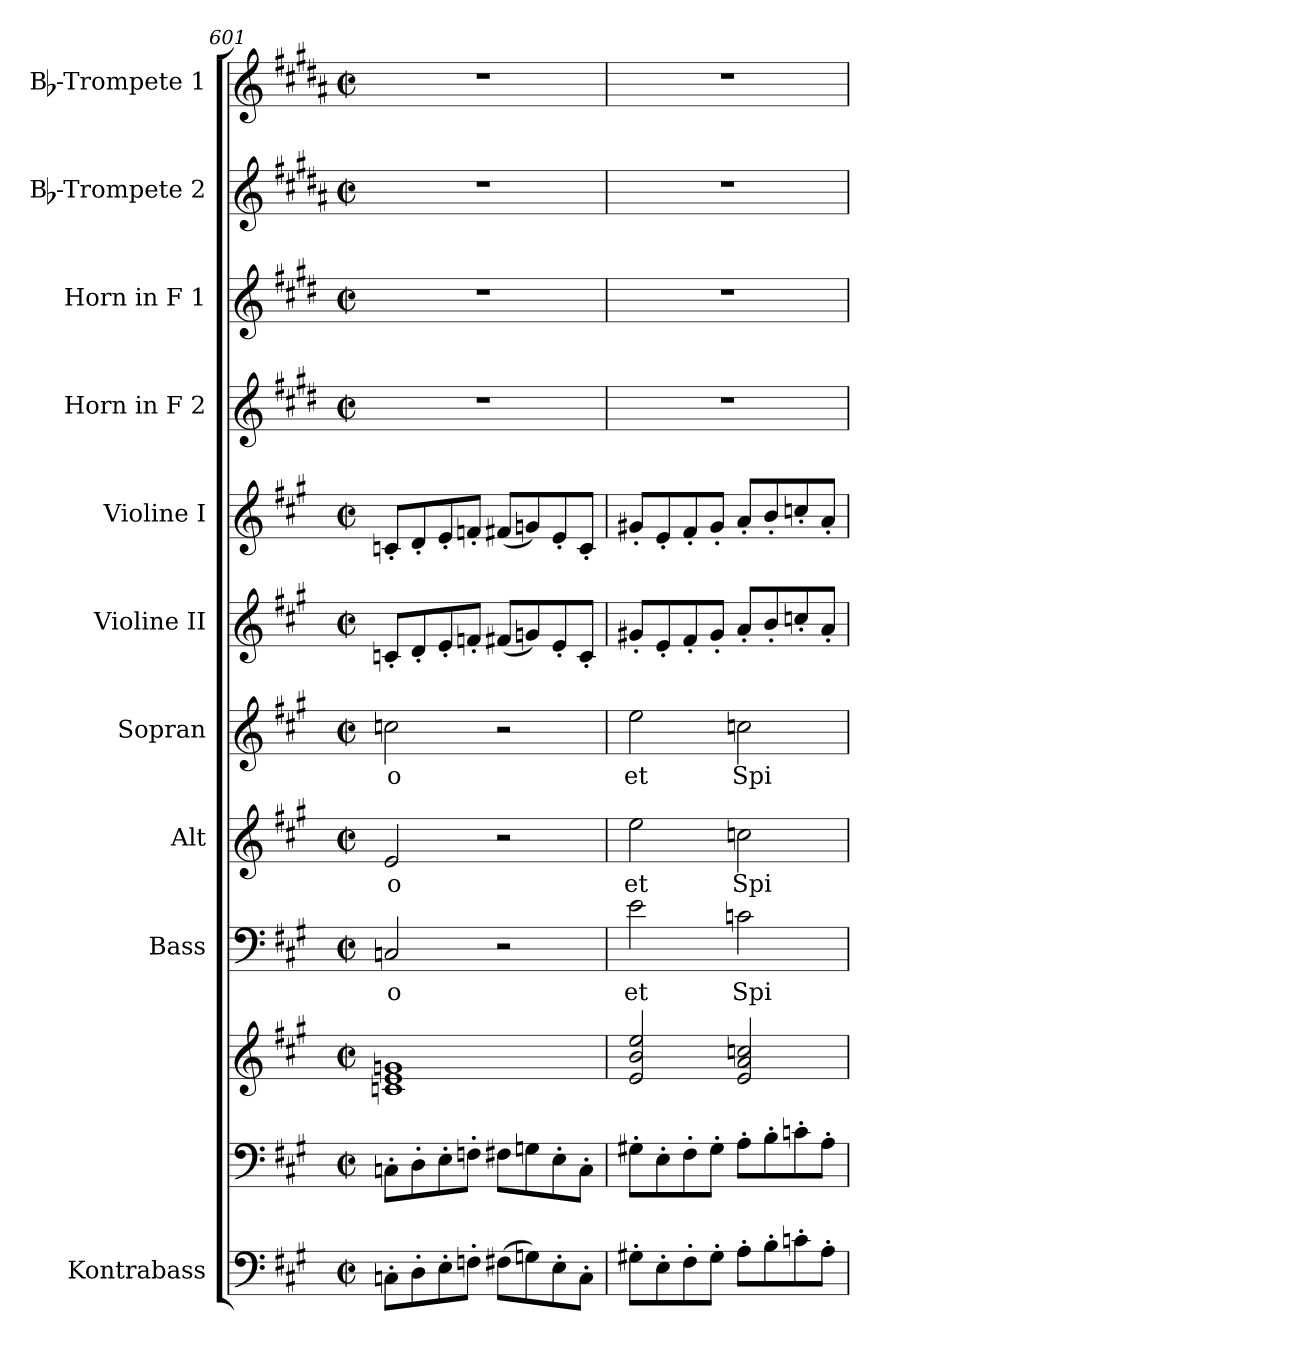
**kern	**kern	**kern	**kern	**text	**kern	**text	**kern	**text	**kern	**kern	**kern	**kern	**kern	**kern
*part11	*part10	*part10	*part9	*part9	*part8	*part8	*part7	*part7	*part6	*part5	*part4	*part3	*part2	*part1
*staff12	*staff11	*staff10	*staff9	*staff9	*staff8	*staff8	*staff7	*staff7	*staff6	*staff5	*staff4	*staff3	*staff2	*staff1
*I"Kontrabass	*	*	*I"Bass	*	*I"Alt	*	*I"Sopran	*	*I"Violine II	*I"Violine I	*I"Horn in F 2	*I"Horn in F 1	*I"Bb-Trompete 2	*I"Bb-Trompete 1
*I'Kb.	*	*	*I'B.	*	*I'A.	*	*I'S.	*	*I'Vl. II	*I'Vl. I	*	*	*I'Bb Trp. 2	*I'Bb Trp. 1
*clefF4	*clefF4	*clefG2	*clefF4	*	*clefG2	*	*clefG2	*	*clefG2	*clefG2	*clefG2	*clefG2	*clefG2	*clefG2
*ITrd7c12	*	*	*	*	*	*	*	*	*	*	*ITrd4c7	*ITrd4c7	*ITrd1c2	*ITrd1c2
*k[f#c#g#]	*k[f#c#g#]	*k[f#c#g#]	*k[f#c#g#]	*	*k[f#c#g#]	*	*k[f#c#g#]	*	*k[f#c#g#]	*k[f#c#g#]	*k[f#c#g#]	*k[f#c#g#]	*k[f#c#g#]	*k[f#c#g#]
*A:	*A:	*A:	*A:	*	*A:	*	*A:	*	*A:	*A:	*A:	*A:	*A:	*A:
*M2/2	*M2/2	*M2/2	*M2/2	*	*M2/2	*	*M2/2	*	*M2/2	*M2/2	*M2/2	*M2/2	*M2/2	*M2/2
*met(c|)	*met(c|)	*met(c|)	*met(c|)	*	*met(c|)	*	*met(c|)	*	*met(c|)	*met(c|)	*met(c|)	*met(c|)	*met(c|)	*met(c|)
=601	=601	=601	=601	=601	=601	=601	=601	=601	=601	=601	=601	=601	=601	=601
!	!	!	!	!LO:LY:b	!	!LO:LY:b	!	!LO:LY:b	!	!	!	!	!	!
8CCn'>\L	8Cn'>\L	1cn 1e 1gn	2Cn/	-o	2e/	-o	2ccn\	-o	8cn'</L	8cn'</L	1r	1r	1r	1r
8DD'>\	8D'>\	.	.	.	.	.	.	.	8d'</	8d'</	.	.	.	.
8EE'>\	8E'>\	.	.	.	.	.	.	.	8e'</	8e'</	.	.	.	.
8FFn'>\J	8Fn'>\J	.	.	.	.	.	.	.	8fn'</J	8fn'</J	.	.	.	.
(>8FF#X\L	8F#X\L	.	2r	.	2r	.	2r	.	(<8f#X/L	(<8f#X/L	.	.	.	.
8GGn\)	8Gn\	.	.	.	.	.	.	.	8gn/)	8gn/)	.	.	.	.
8EE'>\	8E'>\	.	.	.	.	.	.	.	8e'</	8e'</	.	.	.	.
8CC'>\J	8C'>\J	.	.	.	.	.	.	.	8c'</J	8c'</J	.	.	.	.
=602	=602	=602	=602	=602	=602	=602	=602	=602	=602	=602	=602	=602	=602	=602
!	!	!	!	!LO:LY:b	!	!LO:LY:b	!	!LO:LY:b	!	!	!	!	!	!
8GG#X'>\L	8G#X'>\L	2e/ 2b/ 2ee/	2e\	et	2ee\	et	2ee\	et	8g#X'</L	8g#X'</L	1r	1r	1r	1r
8EE'>\	8E'>\	.	.	.	.	.	.	.	8e'</	8e'</	.	.	.	.
8FF#'>\	8F#'>\	.	.	.	.	.	.	.	8f#'</	8f#'</	.	.	.	.
8GG#'>\J	8G#'>\J	.	.	.	.	.	.	.	8g#'</J	8g#'</J	.	.	.	.
!	!	!	!	!LO:LY:b	!	!LO:LY:b	!	!LO:LY:b	!	!	!	!	!	!
8AA'>\L	8A'>\L	2e/ 2a/ 2ccn/	2cn\	Spi-	2ccn\	Spi-	2ccn\	Spi-	8a'</L	8a'</L	.	.	.	.
8BB'>\	8B'>\	.	.	.	.	.	.	.	8b'</	8b'</	.	.	.	.
8Cn'>\	8cn'>\	.	.	.	.	.	.	.	8ccn'</	8ccn'</	.	.	.	.
8AA'>\J	8A'>\J	.	.	.	.	.	.	.	8a'</J	8a'</J	.	.	.	.
=	=	=	=	=	=	=	=	=	=	=	=	=	=	=
*-	*-	*-	*-	*-	*-	*-	*-	*-	*-	*-	*-	*-	*-	*-
